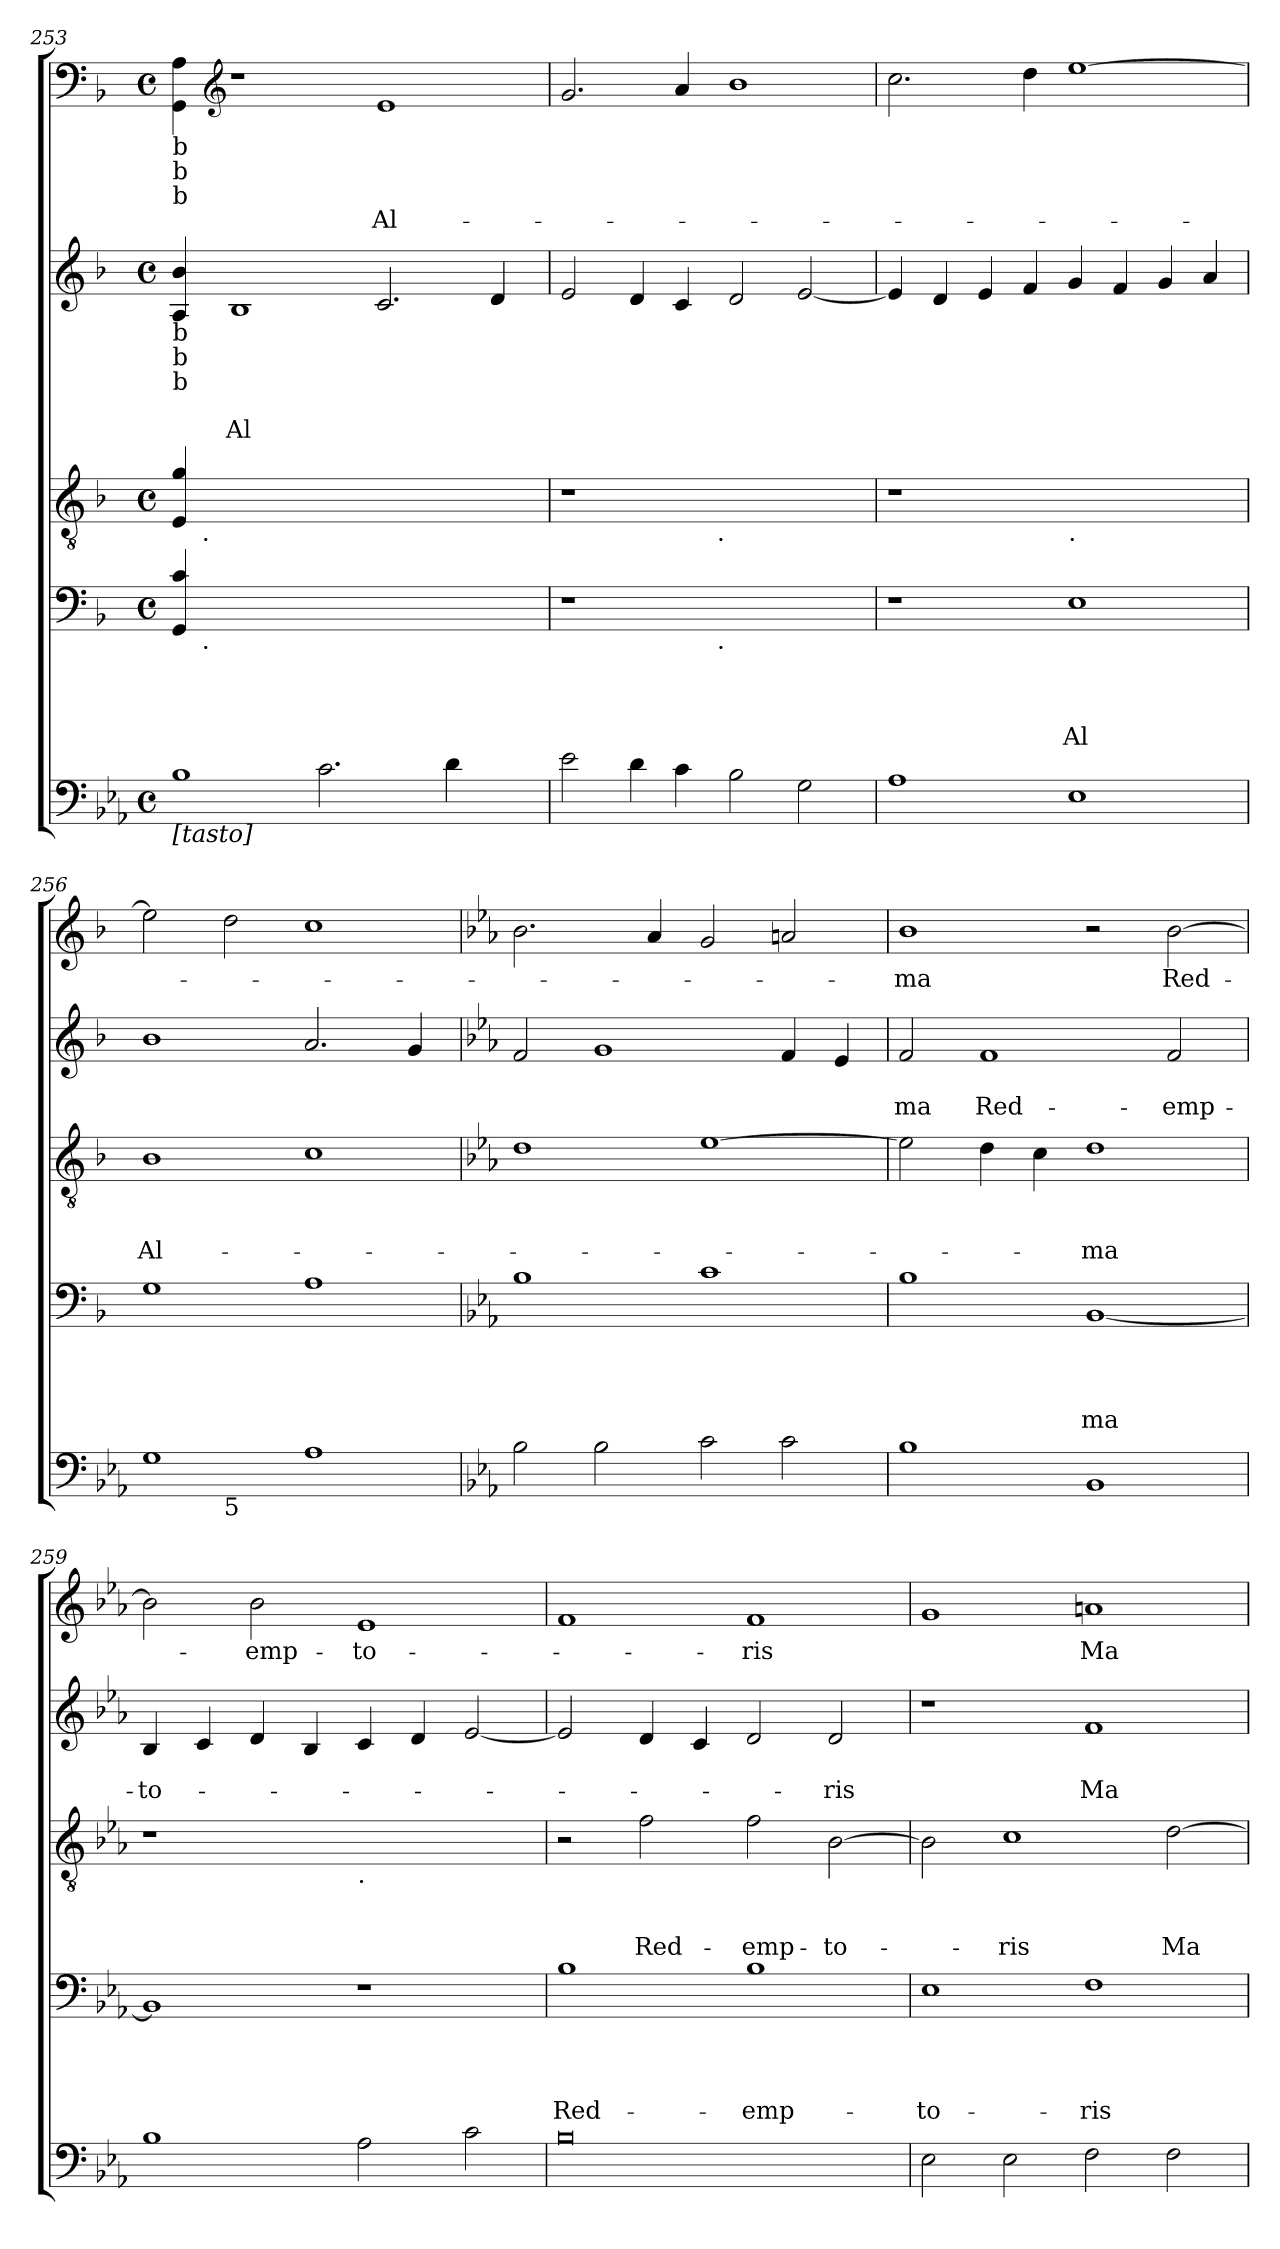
**kern	**kern	**text	**text	**text	**text	**kern	**text	**text	**text	**kern	**text	**text	**kern	**text
*part5	*part4	*part4	*part4	*part4	*part4	*part3	*part3	*part3	*part3	*part2	*part2	*part2	*part1	*part1
*staff5	*staff4	*staff4	*staff4	*staff4	*staff4	*staff3	*staff3	*staff3	*staff3	*staff2	*staff2	*staff2	*staff1	*staff1
!!LO:PB:g=z
*clefF4	*clefF4	*	*	*	*	*clefGv2	*	*	*	*clefG2	*	*	*clefF4	*
*	*ITrd-3c-5	*	*	*	*	*ITrd-3c-5	*	*	*	*ITrd-3c-5	*	*	*ITrd-3c-5	*
*k[b-e-a-]	*k[b-e-]	*	*	*	*	*k[b-e-]	*	*	*	*k[b-e-]	*	*	*k[b-e-]	*
*E-:	*B-:	*	*	*	*	*B-:	*	*	*	*B-:	*	*	*B-:	*
*M4/4	*M4/4	*	*	*	*	*M4/4	*	*	*	*M4/4	*	*	*M4/4	*
*met(c)	*met(c)	*	*	*	*	*met(c)	*	*	*	*met(c)	*	*	*met(c)	*
=253	=253	=253	=253	=253	=253	=253	=253	=253	=253	=253	=253	=253	=253	=253
!	!	!	!	!	!	!	!	!	!	!	!	!	!LO:TX:b:t=b	!
!	!	!	!	!	!	!	!	!	!	!	!	!	!LO:TX:b:t=b	!
!	!	!	!	!	!	!	!	!	!	!	!	!	!LO:TX:b:t=b	!
!	!	!	!	!	!	!	!	!	!	!LO:TX:b:t=b	!	!	!	!
!	!	!	!	!	!	!	!	!	!	!LO:TX:b:t=b	!	!	!	!
!	!	!	!	!	!	!	!	!	!	!LO:TX:b:t=b	!	!	!	!
!	!	!	!	!	!	!LO:TX:b:t=b	!	!	!	!	!	!	!	!
!	!	!	!	!	!	!LO:TX:b:t=b	!	!	!	!	!	!	!	!
!	!	!	!	!	!	!LO:TX:b:t=b	!	!	!	!	!	!	!	!
!	!LO:TX:b:t=b	!	!	!	!	!	!	!	!	!	!	!	!	!
!	!LO:TX:b:t=b	!	!	!	!	!	!	!	!	!	!	!	!	!
!	!LO:TX:b:t=b	!	!	!	!	!	!	!	!	!	!	!	!	!
!LO:TX:b:t=[tasto]	!	!	!	!	!	!	!	!	!	!	!	!	!	!
*	*^	*	*	*	*	*^	*	*	*	*	*	*	*	*
1B-	4C/ 4f/	8ryy	.	.	.	.	4A/ 4cc/	8ryy	.	.	.	4d/ 4ee-/	.	.	4C\ 4d\	.
!	!	!	!	!	!	!	!	!LO:TX:b:t=.	!	!	!	!	!	!	!	!
!	!	!LO:TX:b:t=.	!	!	!	!	!	!	!	!	!	!	!	!	!	!
.	.	1ryy	.	.	.	.	.	1ryy	.	.	.	.	.	.	.	.
*	*	*	*	*	*	*	*	*	*	*	*	*	*	*	*clefG2	*
!	!	!	!	!	!	!	!	!	!	!	!	!	!	!LO:LY:b	!	!
.	0ryy	.	.	.	.	.	0ryy	.	.	.	.	1e-	.	Al	1r	.
2.c>\	.	.	.	.	.	.	.	.	.	.	.	.	.	.	.	.
.	.	1ryy	.	.	.	.	.	1ryy	.	.	.	.	.	.	.	.
!	!	!	!	!	!	!	!	!	!	!	!	!	!	!	!	!LO:LY:b
.	.	.	.	.	.	.	.	.	.	.	.	2.f/	.	.	1a	Al-
4d\	.	.	.	.	.	.	.	.	.	.	.	.	.	.	.	.
4ryy	.	.	.	.	.	.	.	.	.	.	.	4g/	.	.	.	.
.	.	8ryy	.	.	.	.	.	8ryy	.	.	.	.	.	.	.	.
=254	=254	=254	=254	=254	=254	=254	=254	=254	=254	=254	=254	=254	=254	=254	=254	=254
2e-\	1r	2ryy	.	.	.	.	1r	2ryy	.	.	.	2a/	.	.	2.cc/	.
4d\	.	4...ryy	.	.	.	.	.	4...ryy	.	.	.	4g/	.	.	.	.
4c>\	.	.	.	.	.	.	.	.	.	.	.	4f/	.	.	4dd/	.
!	!	!	!	!	!	!	!	!LO:TX:b:t=.	!	!	!	!	!	!	!	!
!	!	!LO:TX:b:t=.	!	!	!	!	!	!	!	!	!	!	!	!	!	!
.	.	1ryy	.	.	.	.	.	1ryy	.	.	.	.	.	.	.	.
2B-\	1ryy	.	.	.	.	.	1ryy	.	.	.	.	2g/	.	.	1ee-	.
2G>\	.	.	.	.	.	.	.	.	.	.	.	[<2a/	.	.	.	.
.	.	32ryy	.	.	.	.	.	32ryy	.	.	.	.	.	.	.	.
*	*v	*v	*	*	*	*	*	*	*	*	*	*	*	*	*	*
*	*	*	*	*	*	*v	*v	*	*	*	*	*	*	*	*
=255	=255	=255	=255	=255	=255	=255	=255	=255	=255	=255	=255	=255	=255	=255
1A-	1r	.	.	.	.	1r	.	.	.	4a/]	.	.	2.ff\	.
.	.	.	.	.	.	.	.	.	.	4g/	.	.	.	.
.	.	.	.	.	.	.	.	.	.	4a/	.	.	.	.
.	.	.	.	.	.	.	.	.	.	4b-/	.	.	4gg\	.
!	!	!	!	!	!	!LO:TX:b:t=.	!	!	!	!	!	!	!	!
!	!	!	!	!	!LO:LY:b	!	!	!	!	!	!	!	!	!
1E-	1A	.	.	.	Al	1ryy	.	.	.	4cc/	.	.	[>1aa	.
.	.	.	.	.	.	.	.	.	.	4b-/	.	.	.	.
.	.	.	.	.	.	.	.	.	.	4cc/	.	.	.	.
.	.	.	.	.	.	.	.	.	.	4dd/	.	.	.	.
=256	=256	=256	=256	=256	=256	=256	=256	=256	=256	=256	=256	=256	=256	=256
!	!	!	!	!	!	!	!	!	!LO:LY:b	!	!	!	!	!
*^	*	*	*	*	*	*	*	*	*	*	*	*	*	*
1G>	2ryy	1c	.	.	.	.	1e-	.	.	Al-	1ee-	.	.	2aa\]	.
!	!LO:TX:b:t=5	!	!	!	!	!	!	!	!	!	!	!	!	!	!
.	1.ryy	.	.	.	.	.	.	.	.	.	.	.	.	2gg\	.
1A-	.	1d	.	.	.	.	1f	.	.	.	2.dd/	.	.	1ff	.
.	.	.	.	.	.	.	.	.	.	.	4cc/	.	.	.	.
*v	*v	*	*	*	*	*	*	*	*	*	*	*	*	*	*
!!LO:LB:g=z
=257	=257	=257	=257	=257	=257	=257	=257	=257	=257	=257	=257	=257	=257	=257
*	*k[b-e-a-d-]	*	*	*	*	*k[b-e-a-d-]	*	*	*	*k[b-e-a-d-]	*	*	*k[b-e-a-d-]	*
*	*A-:	*	*	*	*	*A-:	*	*	*	*A-:	*	*	*A-:	*
2B-\	1e-	.	.	.	.	1g	.	.	.	2b-/	.	.	2.ee-\	.
2B->\	.	.	.	.	.	.	.	.	.	1cc	.	.	.	.
.	.	.	.	.	.	.	.	.	.	.	.	.	4dd-/	.
2c\	1f	.	.	.	.	[>1a-	.	.	.	.	.	.	2cc/	.
2c\	.	.	.	.	.	.	.	.	.	4b-/	.	.	2ddn/	.
.	.	.	.	.	.	.	.	.	.	4a-/	.	.	.	.
=258	=258	=258	=258	=258	=258	=258	=258	=258	=258	=258	=258	=258	=258	=258
!	!	!	!	!	!	!	!	!	!	!	!	!LO:LY:b	!	!LO:LY:b
1B-	1e-	.	.	.	.	2a-\]	.	.	.	2b-/	.	ma	1ee-	-ma
!	!	!	!	!	!	!	!	!	!	!	!	!LO:LY:b	!	!
.	.	.	.	.	.	4g\	.	.	.	1b-	.	Red-	.	.
.	.	.	.	.	.	4f\	.	.	.	.	.	.	.	.
!	!	!	!	!	!LO:LY:b	!	!	!	!LO:LY:b	!	!	!	!	!
1BB-<	[<1E-	.	.	.	ma	1g	.	.	-ma	.	.	.	2r	.
!	!	!	!	!	!	!	!	!	!	!	!	!LO:LY:b	!	!LO:LY:b
.	.	.	.	.	.	.	.	.	.	2b-/	.	-emp-	[>2ee-\	Red-
=259	=259	=259	=259	=259	=259	=259	=259	=259	=259	=259	=259	=259	=259	=259
!	!	!	!	!	!	!	!	!	!	!	!	!LO:LY:b	!	!
1B-	1E-]	.	.	.	.	1r	.	.	.	4e-/	.	-to-	2ee-\]	.
.	.	.	.	.	.	.	.	.	.	4f/	.	.	.	.
!	!	!	!	!	!	!	!	!	!	!	!	!	!	!LO:LY:b
.	.	.	.	.	.	.	.	.	.	4g/	.	.	2ee-\	-emp-
.	.	.	.	.	.	.	.	.	.	4e-/	.	.	.	.
!	!	!	!	!	!	!LO:TX:b:t=.	!	!	!	!	!	!	!	!
!	!	!	!	!	!	!	!	!	!	!	!	!	!	!LO:LY:b
2A-\	1r	.	.	.	.	1ryy	.	.	.	4f/	.	.	1a-	-to-
.	.	.	.	.	.	.	.	.	.	4g/	.	.	.	.
2c\	.	.	.	.	.	.	.	.	.	[<2a-/	.	.	.	.
=260	=260	=260	=260	=260	=260	=260	=260	=260	=260	=260	=260	=260	=260	=260
!	!	!	!	!	!LO:LY:b	!	!	!	!	!	!	!	!	!
0B-	1e-	.	.	.	Red-	2r	.	.	.	2a-/]	.	.	1b-	.
!	!	!	!	!	!	!	!	!	!LO:LY:b	!	!	!	!	!
.	.	.	.	.	.	2b-\	.	.	Red-	4g/	.	.	.	.
.	.	.	.	.	.	.	.	.	.	4f/	.	.	.	.
!	!	!	!	!	!LO:LY:b	!	!	!	!LO:LY:b	!	!	!	!	!LO:LY:b
.	1e-	.	.	.	-emp-	2b-\	.	.	-emp-	2g/	.	.	1b-	-ris
!	!	!	!	!	!	!	!	!	!LO:LY:b	!	!	!LO:LY:b	!	!
.	.	.	.	.	.	[>2e-\	.	.	-to-	2g/	.	-ris	.	.
=261	=261	=261	=261	=261	=261	=261	=261	=261	=261	=261	=261	=261	=261	=261
!	!	!	!	!	!LO:LY:b	!	!	!	!	!	!	!	!	!
2E-\	1A-	.	.	.	-to-	2e-\]	.	.	.	1r	.	.	1cc	.
!	!	!	!	!	!	!	!	!	!LO:LY:b	!	!	!	!	!
2E->\	.	.	.	.	.	1f	.	.	-ris	.	.	.	.	.
!	!	!	!	!	!LO:LY:b	!	!	!	!	!	!	!LO:LY:b	!	!LO:LY:b
2F\	1B-	.	.	.	-ris	.	.	.	.	1b-	.	Ma-	1ddn	Ma-
!	!	!	!	!	!	!	!	!	!LO:LY:b	!	!	!	!	!
2F>\	.	.	.	.	.	[>2g\	.	.	Ma-	.	.	.	.	.
=	=	=	=	=	=	=	=	=	=	=	=	=	=	=
*-	*-	*-	*-	*-	*-	*-	*-	*-	*-	*-	*-	*-	*-	*-
